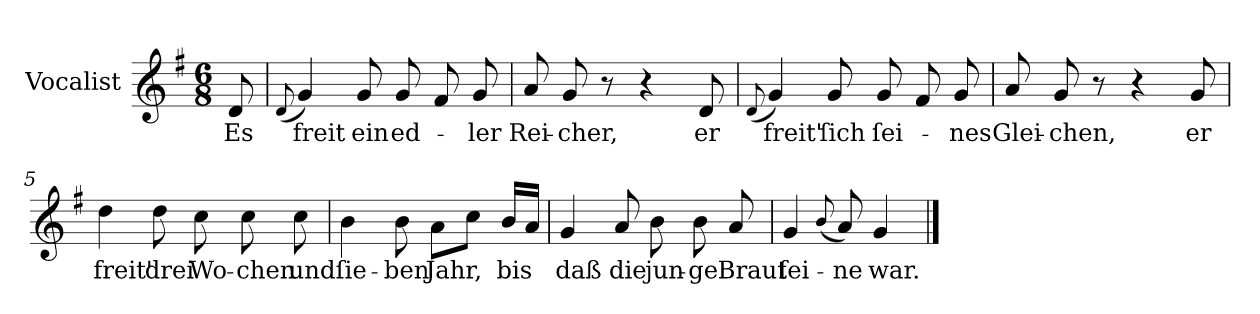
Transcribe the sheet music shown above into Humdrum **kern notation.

**kern	**text
*part1	*part1
*staff1	*staff1
*I"Vocalist	*
*k[f#]	*
*G:	*
*M6/8	*
=	=
8d	Es
=1	=1
(8qqd	.
4g)	freit
8g	ein
8g	ed-
8f#	.
8g	-ler
=2	=2
8a	Rei-
8g	-cher,
8r	.
4r	.
8d	er
=3	=3
(8qqd	.
4g)	freit'
8g	ſich
8g	ſei-
8f#	.
8g	-nes
=4	=4
8a	Glei-
8g	-chen,
8r	.
4r	.
8g	er
=5	=5
4dd	freit'
8dd	drei
8cc	Wo-
8cc	-chen
8cc	und
=6	=6
4b	ſie-
8b	-ben
8aL	Jahr,
8ccJ	.
16bLL	bis
16aJJ	.
=7	=7
4g	daß
8a	die
8b	jun-
8b	-ge
8a	Braut
=8	=8
4g	ſei-
(8qqb	.
8a)	-ne
4g	war.
==	==
*-	*-
